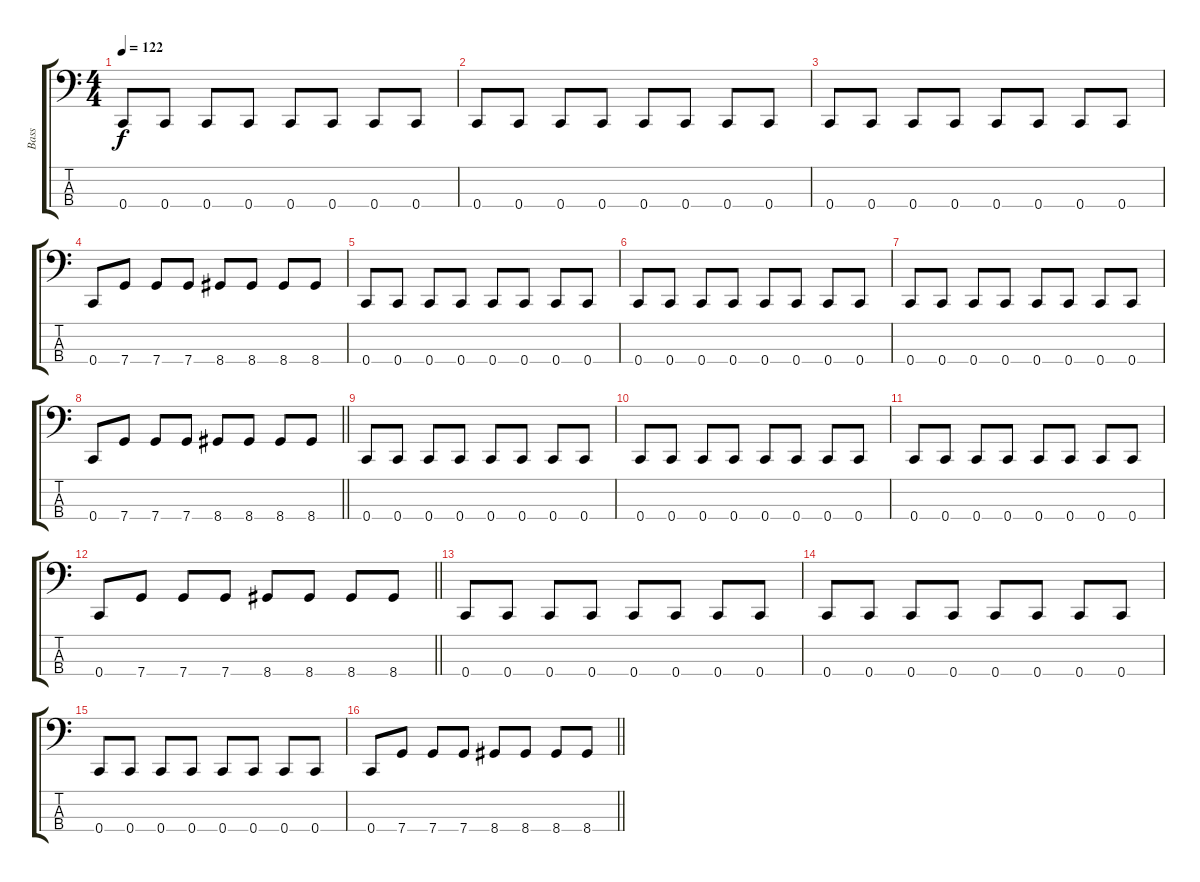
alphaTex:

\track ("Bass" "Bass") {instrument electricbassfinger}
\staff {score tabs}
\tuning (F2 C2 G1 C1) {hide}
\ts (4 4)
\tempo 122
\clef f4
\ks c
0.4.8{dy f} 0.4.8 0.4.8 0.4.8 0.4.8 0.4.8 0.4.8 0.4.8 |
0.4.8 0.4.8 0.4.8 0.4.8 0.4.8 0.4.8 0.4.8 0.4.8 |
0.4.8 0.4.8 0.4.8 0.4.8 0.4.8 0.4.8 0.4.8 0.4.8 |
0.4.8 7.4.8 7.4.8 7.4.8 8.4.8 8.4.8 8.4.8 8.4.8 |
0.4.8 0.4.8 0.4.8 0.4.8 0.4.8 0.4.8 0.4.8 0.4.8 |
0.4.8 0.4.8 0.4.8 0.4.8 0.4.8 0.4.8 0.4.8 0.4.8 |
0.4.8 0.4.8 0.4.8 0.4.8 0.4.8 0.4.8 0.4.8 0.4.8 |
\barLineRight lightlight
0.4.8 7.4.8 7.4.8 7.4.8 8.4.8 8.4.8 8.4.8 8.4.8 |
0.4.8 0.4.8 0.4.8 0.4.8 0.4.8 0.4.8 0.4.8 0.4.8 |
0.4.8 0.4.8 0.4.8 0.4.8 0.4.8 0.4.8 0.4.8 0.4.8 |
0.4.8 0.4.8 0.4.8 0.4.8 0.4.8 0.4.8 0.4.8 0.4.8 |
\barLineRight lightlight
0.4.8 7.4.8 7.4.8 7.4.8 8.4.8 8.4.8 8.4.8 8.4.8 |
0.4.8 0.4.8 0.4.8 0.4.8 0.4.8 0.4.8 0.4.8 0.4.8 |
0.4.8 0.4.8 0.4.8 0.4.8 0.4.8 0.4.8 0.4.8 0.4.8 |
0.4.8 0.4.8 0.4.8 0.4.8 0.4.8 0.4.8 0.4.8 0.4.8 |
\barLineRight lightlight
0.4.8 7.4.8 7.4.8 7.4.8 8.4.8 8.4.8 8.4.8 8.4.8
